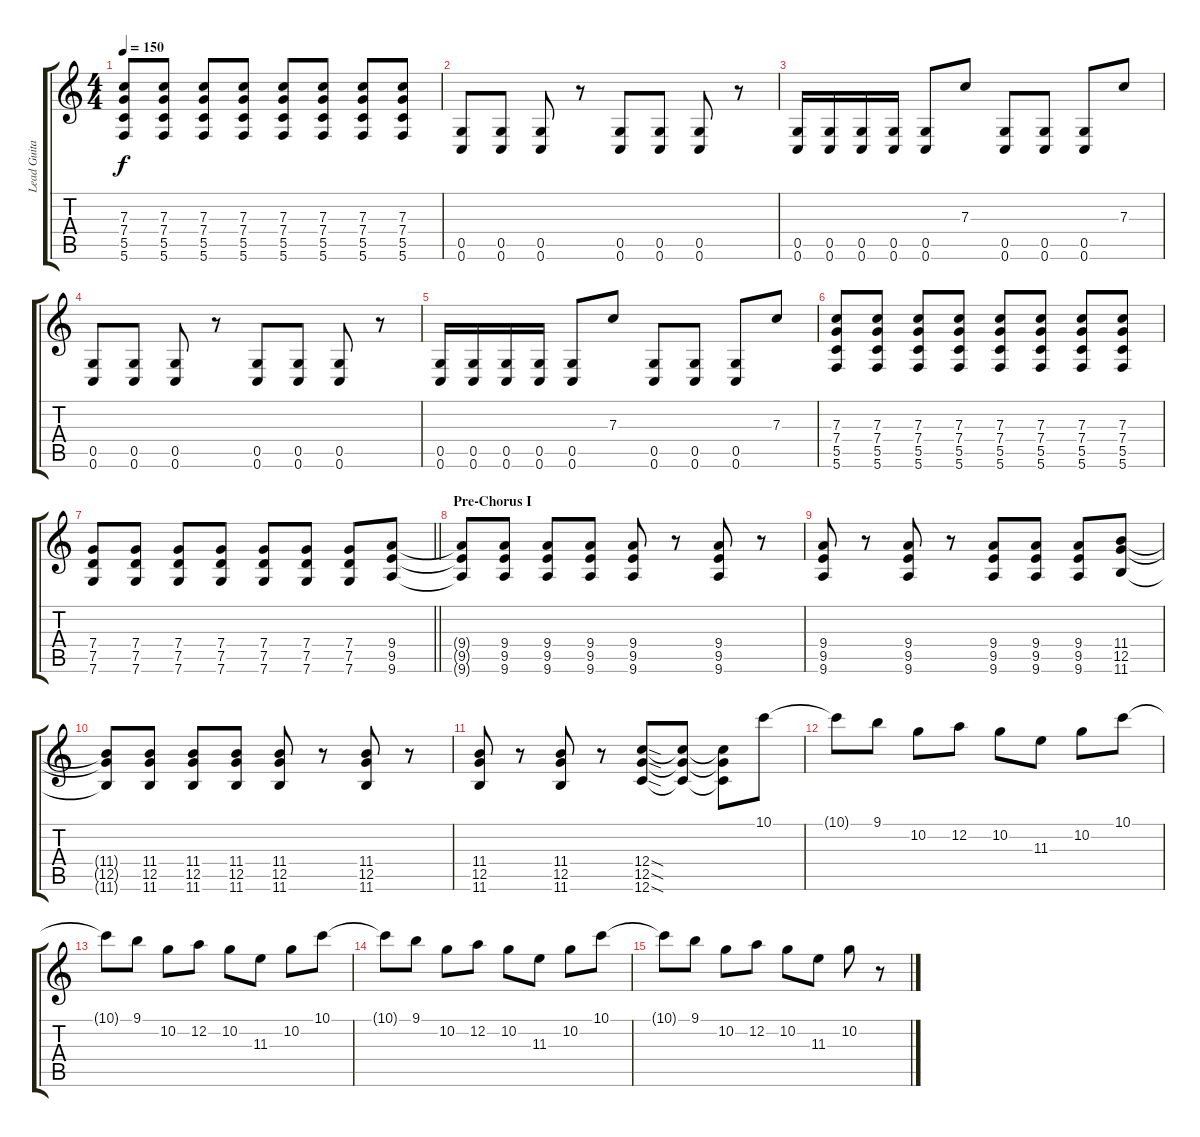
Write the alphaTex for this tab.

\track ("Lead Guitar" "Lead Guita") {instrument distortionguitar}
\staff {score tabs}
\tuning (D4 A3 F3 C3 G2 C2) {hide}
\ts (4 4)
\tempo 150
\clef g2
\ks c
(7.3 7.4 5.5 5.6).8{dy f} (7.3 7.4 5.5 5.6).8 (7.3 7.4 5.5 5.6).8 (7.3 7.4 5.5 5.6).8 (7.3 7.4 5.5 5.6).8 (7.3 7.4 5.5 5.6).8 (7.3 7.4 5.5 5.6).8 (7.3 7.4 5.5 5.6).8 |
(0.5 0.6).8 (0.5 0.6).8 (0.5 0.6).8 r.8 (0.5 0.6).8 (0.5 0.6).8 (0.5 0.6).8 r.8 |
(0.5 0.6).16 (0.5 0.6).16 (0.5 0.6).16 (0.5 0.6).16 (0.5 0.6).8 7.3.8 (0.5 0.6).8 (0.5 0.6).8 (0.5 0.6).8 7.3.8 |
(0.5 0.6).8 (0.5 0.6).8 (0.5 0.6).8 r.8 (0.5 0.6).8 (0.5 0.6).8 (0.5 0.6).8 r.8 |
(0.5 0.6).16 (0.5 0.6).16 (0.5 0.6).16 (0.5 0.6).16 (0.5 0.6).8 7.3.8 (0.5 0.6).8 (0.5 0.6).8 (0.5 0.6).8 7.3.8 |
(7.3 7.4 5.5 5.6).8 (7.3 7.4 5.5 5.6).8 (7.3 7.4 5.5 5.6).8 (7.3 7.4 5.5 5.6).8 (7.3 7.4 5.5 5.6).8 (7.3 7.4 5.5 5.6).8 (7.3 7.4 5.5 5.6).8 (7.3 7.4 5.5 5.6).8 |
\barLineRight lightlight
(7.4 7.5 7.6).8 (7.4 7.5 7.6).8 (7.4 7.5 7.6).8 (7.4 7.5 7.6).8 (7.4 7.5 7.6).8 (7.4 7.5 7.6).8 (7.4 7.5 7.6).8 (9.4 9.5 9.6).8 |
\section ("" "Pre-Chorus I")
(9.4{t} 9.5{t} 9.6{t}).8 (9.4 9.5 9.6).8 (9.4 9.5 9.6).8 (9.4 9.5 9.6).8 (9.4 9.5 9.6).8 r.8 (9.4 9.5 9.6).8 r.8 |
(9.4 9.5 9.6).8 r.8 (9.4 9.5 9.6).8 r.8 (9.4 9.5 9.6).8 (9.4 9.5 9.6).8 (9.4 9.5 9.6).8 (11.4 12.5 11.6).8 |
(11.4{t} 12.5{t} 11.6{t}).8 (11.4 12.5 11.6).8 (11.4 12.5 11.6).8 (11.4 12.5 11.6).8 (11.4 12.5 11.6).8 r.8 (11.4 12.5 11.6).8 r.8 |
(11.4 12.5 11.6).8 r.8 (11.4 12.5 11.6).8 r.8 (12.4{sod} 12.5{sod} 12.6{sod}).8 (12.4{t} 12.5{t} 12.6{t}).8 (12.4{t} 12.5{t} 12.6{t}).8 10.1.8 |
10.1{t}.8 9.1.8 10.2.8 12.2.8 10.2.8 11.3.8 10.2.8 10.1.8 |
10.1{t}.8 9.1.8 10.2.8 12.2.8 10.2.8 11.3.8 10.2.8 10.1.8 |
10.1{t}.8 9.1.8 10.2.8 12.2.8 10.2.8 11.3.8 10.2.8 10.1.8 |
10.1{t}.8 9.1.8 10.2.8 12.2.8 10.2.8 11.3.8 10.2.8 r.8
